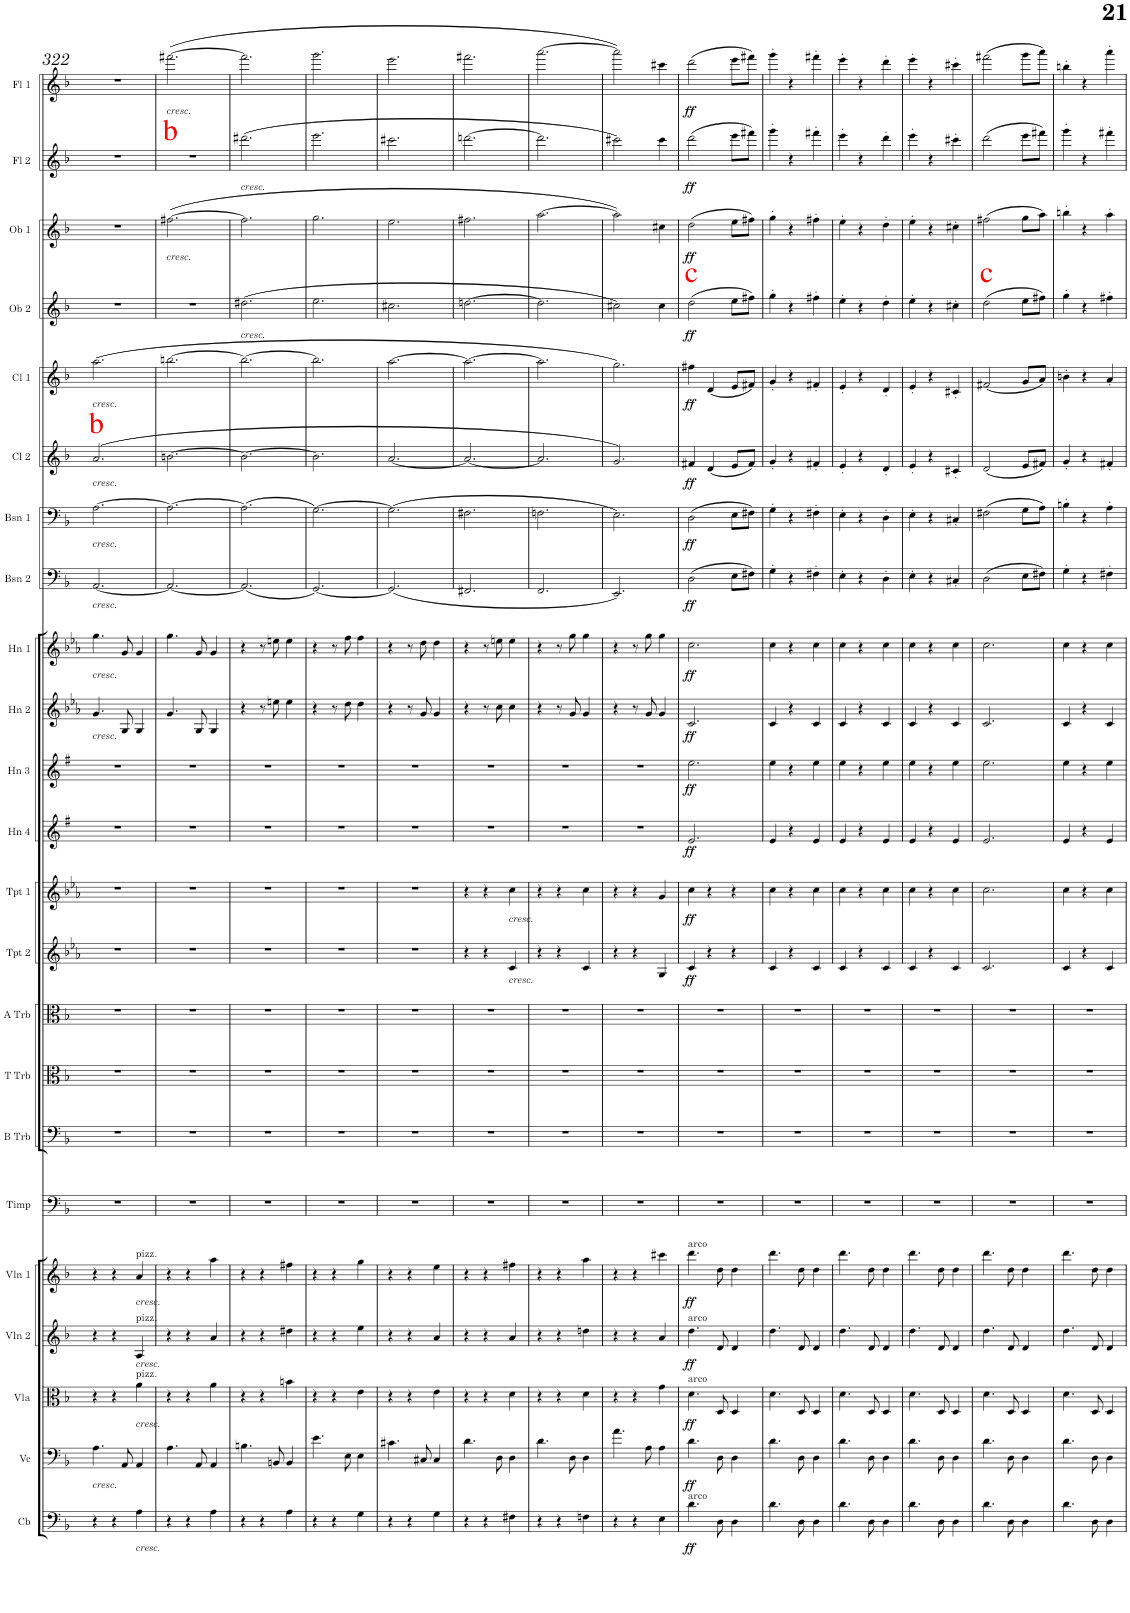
**kern	**dynam	**kern	**dynam	**kern	**dynam	**kern	**dynam	**kern	**dynam	**kern	**kern	**kern	**kern	**kern	**dynam	**kern	**dynam	**kern	**dynam	**kern	**dynam	**kern	**dynam	**kern	**dynam	**kern	**dynam	**kern	**dynam	**kern	**dynam	**kern	**text	**dynam	**kern	**dynam	**kern	**text	**dynam	**kern	**dynam	**kern	**text	**dynam
*part23	*part23	*part22	*part22	*part21	*part21	*part20	*part20	*part19	*part19	*part18	*part17	*part16	*part15	*part14	*part14	*part13	*part13	*part12	*part12	*part11	*part11	*part10	*part10	*part9	*part9	*part8	*part8	*part7	*part7	*part6	*part6	*part5	*part5	*part5	*part4	*part4	*part3	*part3	*part3	*part2	*part2	*part1	*part1	*part1
*staff23	*staff23	*staff22	*staff22	*staff21	*staff21	*staff20	*staff20	*staff19	*staff19	*staff18	*staff17	*staff16	*staff15	*staff14	*staff14	*staff13	*staff13	*staff12	*staff12	*staff11	*staff11	*staff10	*staff10	*staff9	*staff9	*staff8	*staff8	*staff7	*staff7	*staff6	*staff6	*staff5	*staff5	*staff5	*staff4	*staff4	*staff3	*staff3	*staff3	*staff2	*staff2	*staff1	*staff1	*staff1
*I"Contrabass	*	*I"Violoncello	*	*I"Viola	*	*I"Violin 2	*	*I"Violin 1	*	*I"F, F Timpani	*I"Bass Trombone	*I"Tenor Trombone	*I"Alto Trombone	*I"D Trumpet 2	*	*I"D Trumpet 1	*	*I"Bb (basso) Horn 4	*	*I"Bb (basso) Horn 3	*	*I"D Horn 2	*	*I"D Horn 1	*	*I"Bassoon 2	*	*I"Bassoon 1	*	*I"C Clarinet 2	*	*I"C Clarinet 1	*	*	*I"Oboe 2	*	*I"Oboe 1	*	*	*I"Flute 2	*	*I"Flute 1	*	*
*I'Cb	*	*I'Vc	*	*I'Vla	*	*I'Vln 2	*	*I'Vln 1	*	*I'Timp	*I'B Trb	*I'T Trb	*I'A Trb	*I'Tpt 2	*	*I'Tpt 1	*	*I'Hn 4	*	*I'Hn 3	*	*I'Hn 2	*	*I'Hn 1	*	*I'Bsn 2	*	*I'Bsn 1	*	*I'Cl 2	*	*I'Cl 1	*	*	*I'Ob 2	*	*I'Ob 1	*	*	*I'Fl 2	*	*I'Fl 1	*	*
!!LO:PB:g=z
*clefF4	*	*clefF4	*	*clefC3	*	*clefG2	*	*clefG2	*	*clefF4	*clefF4	*clefC3	*clefC3	*clefG2	*	*clefG2	*	*clefG2	*	*clefG2	*	*clefG2	*	*clefG2	*	*clefF4	*	*clefF4	*	*clefG2	*	*clefG2	*	*	*clefG2	*	*clefG2	*	*	*clefG2	*	*clefG2	*	*
*Trd7c12	*	*	*	*	*	*	*	*	*	*	*	*	*	*Trd-1c-2	*	*Trd-1c-2	*	*Trd8c14	*	*Trd8c14	*	*Trd6c10	*	*Trd6c10	*	*	*	*	*	*Trd1c2	*	*Trd1c2	*	*	*	*	*	*	*	*	*	*	*	*
*k[b-]	*	*k[b-]	*	*k[b-]	*	*k[b-]	*	*k[b-]	*	*k[b-]	*k[b-]	*k[b-]	*k[b-]	*k[b-e-a-]	*	*k[b-e-a-]	*	*k[f#]	*	*k[f#]	*	*k[b-e-a-]	*	*k[b-e-a-]	*	*k[b-]	*	*k[b-]	*	*k[b-]	*	*k[b-]	*	*	*k[b-]	*	*k[b-]	*	*	*k[b-]	*	*k[b-]	*	*
*M3/4	*	*M3/4	*	*M3/4	*	*M3/4	*	*M3/4	*	*M3/4	*M3/4	*M3/4	*M3/4	*M3/4	*	*M3/4	*	*M3/4	*	*M3/4	*	*M3/4	*	*M3/4	*	*M3/4	*	*M3/4	*	*M3/4	*	*M3/4	*	*	*M3/4	*	*M3/4	*	*	*M3/4	*	*M3/4	*	*
=322	=322	=322	=322	=322	=322	=322	=322	=322	=322	=322	=322	=322	=322	=322	=322	=322	=322	=322	=322	=322	=322	=322	=322	=322	=322	=322	=322	=322	=322	=322	=322	=322	=322	=322	=322	=322	=322	=322	=322	=322	=322	=322	=322	=322
!	!	!	!	!	!	!	!	!	!	!	!	!	!	!	!	!	!	!	!	!	!	!	!	!	!	!	!	!	!	!	!	!LO:TX:b:i:t=cresc.	!	!	!	!	!	!	!	!	!	!	!	!
!	!	!	!	!	!	!	!	!	!	!	!	!	!	!	!	!	!	!	!	!	!	!	!	!	!	!	!	!	!	!LO:TX:b:i:t=cresc.	!	!	!	!	!	!	!	!	!	!	!	!	!	!
!	!	!	!	!	!	!	!	!	!	!	!	!	!	!	!	!	!	!	!	!	!	!	!	!	!	!	!	!LO:TX:b:i:t=cresc.	!	!	!	!	!	!	!	!	!	!	!	!	!	!	!	!
!	!	!	!	!	!	!	!	!	!	!	!	!	!	!	!	!	!	!	!	!	!	!	!	!	!	!LO:TX:b:i:t=cresc.	!	!	!	!	!	!	!	!	!	!	!	!	!	!	!	!	!	!
!	!	!	!	!	!	!	!	!	!	!	!	!	!	!	!	!	!	!	!	!	!	!	!	!LO:TX:b:i:t=cresc.	!	!	!	!	!	!	!	!	!	!	!	!	!	!	!	!	!	!	!	!
!	!	!	!	!	!	!	!	!	!	!	!	!	!	!	!	!	!	!	!	!	!	!LO:TX:b:i:t=cresc.	!	!	!	!	!	!	!	!	!	!	!	!	!	!	!	!	!	!	!	!	!	!
!	!	!LO:TX:b:i:t=cresc.	!	!	!	!	!	!	!	!	!	!	!	!	!	!	!	!	!	!	!	!	!	!	!	!	!	!	!	!	!	!	!	!	!	!	!	!	!	!	!	!	!	!
!	!	!	!	!	!	!	!	!	!	!	!	!	!	!	!	!	!	!	!	!	!	!	!	!	!	!	!	!	!	!	!	!	!LO:LY:b:color=#FF0000	!	!	!	!	!	!	!	!	!	!	!
4r	.	4.A\	.	4r	.	4r	.	4r	.	2.r	2.r	2.r	2.r	2.r	.	2.r	.	2.r	.	2.r	.	4.g/	.	4.gg\	.	[2.AA/	.	[2.A\	.	(2.a/	.	(2.aa\	b	.	2.r	.	2.r	.	.	2.r	.	2.r	.	.
4r	.	.	.	4r	.	4r	.	4r	.	.	.	.	.	.	.	.	.	.	.	.	.	.	.	.	.	.	.	.	.	.	.	.	.	.	.	.	.	.	.	.	.	.	.	.
.	.	8AA/	.	.	.	.	.	.	.	.	.	.	.	.	.	.	.	.	.	.	.	8G/	.	8g/	.	.	.	.	.	.	.	.	.	.	.	.	.	.	.	.	.	.	.	.
!	!	!	!	!	!	!	!	!LO:TX:a:t=pizz.	!	!	!	!	!	!	!	!	!	!	!	!	!	!	!	!	!	!	!	!	!	!	!	!	!	!	!	!	!	!	!	!	!	!	!	!
!	!	!	!	!	!	!	!	!LO:TX:b:i:t=cresc.	!	!	!	!	!	!	!	!	!	!	!	!	!	!	!	!	!	!	!	!	!	!	!	!	!	!	!	!	!	!	!	!	!	!	!	!
!	!	!	!	!	!	!LO:TX:a:t=pizz.	!	!	!	!	!	!	!	!	!	!	!	!	!	!	!	!	!	!	!	!	!	!	!	!	!	!	!	!	!	!	!	!	!	!	!	!	!	!
!	!	!	!	!	!	!LO:TX:b:i:t=cresc.	!	!	!	!	!	!	!	!	!	!	!	!	!	!	!	!	!	!	!	!	!	!	!	!	!	!	!	!	!	!	!	!	!	!	!	!	!	!
!	!	!	!	!LO:TX:a:t=pizz.	!	!	!	!	!	!	!	!	!	!	!	!	!	!	!	!	!	!	!	!	!	!	!	!	!	!	!	!	!	!	!	!	!	!	!	!	!	!	!	!
!	!	!	!	!LO:TX:b:i:t=cresc.	!	!	!	!	!	!	!	!	!	!	!	!	!	!	!	!	!	!	!	!	!	!	!	!	!	!	!	!	!	!	!	!	!	!	!	!	!	!	!	!
!LO:TX:b:i:t=cresc.	!	!	!	!	!	!	!	!	!	!	!	!	!	!	!	!	!	!	!	!	!	!	!	!	!	!	!	!	!	!	!	!	!	!	!	!	!	!	!	!	!	!	!	!
4A\	.	4AA/	.	4a\	.	4A/	.	4a/	.	.	.	.	.	.	.	.	.	.	.	.	.	4G/	.	4g/	.	.	.	.	.	.	.	.	.	.	.	.	.	.	.	.	.	.	.	.
=323	=323	=323	=323	=323	=323	=323	=323	=323	=323	=323	=323	=323	=323	=323	=323	=323	=323	=323	=323	=323	=323	=323	=323	=323	=323	=323	=323	=323	=323	=323	=323	=323	=323	=323	=323	=323	=323	=323	=323	=323	=323	=323	=323	=323
!	!	!	!	!	!	!	!	!	!	!	!	!	!	!	!	!	!	!	!	!	!	!	!	!	!	!	!	!	!	!	!	!	!	!	!	!	!	!	!	!	!	!LO:TX:b:i:t=cresc.	!	!
!	!	!	!	!	!	!	!	!	!	!	!	!	!	!	!	!	!	!	!	!	!	!	!	!	!	!	!	!	!	!	!	!	!	!	!	!	!LO:TX:b:i:t=cresc.	!	!	!	!	!	!	!
!	!	!	!	!	!	!	!	!	!	!	!	!	!	!	!	!	!	!	!	!	!	!	!	!	!	!	!	!	!	!	!	!	!	!	!	!	!	!	!	!	!	!	!LO:LY:b:color=#FF0000	!
4r	.	4.A\	.	4r	.	4r	.	4r	.	2.r	2.r	2.r	2.r	2.r	.	2.r	.	2.r	.	2.r	.	4.g/	.	4.gg\	.	2.AA/_	.	2.A\_	.	[2.bn\	.	[2.bbn\	.	.	2.r	.	([2.ff#X\	.	.	2.r	.	([2.fff#X\	b	.
4r	.	.	.	4r	.	4r	.	4r	.	.	.	.	.	.	.	.	.	.	.	.	.	.	.	.	.	.	.	.	.	.	.	.	.	.	.	.	.	.	.	.	.	.	.	.
.	.	8AA/	.	.	.	.	.	.	.	.	.	.	.	.	.	.	.	.	.	.	.	8G/	.	8g/	.	.	.	.	.	.	.	.	.	.	.	.	.	.	.	.	.	.	.	.
4A\	.	4AA/	.	4a\	.	4a/	.	4aa\	.	.	.	.	.	.	.	.	.	.	.	.	.	4G/	.	4g/	.	.	.	.	.	.	.	.	.	.	.	.	.	.	.	.	.	.	.	.
=324	=324	=324	=324	=324	=324	=324	=324	=324	=324	=324	=324	=324	=324	=324	=324	=324	=324	=324	=324	=324	=324	=324	=324	=324	=324	=324	=324	=324	=324	=324	=324	=324	=324	=324	=324	=324	=324	=324	=324	=324	=324	=324	=324	=324
!	!	!	!	!	!	!	!	!	!	!	!	!	!	!	!	!	!	!	!	!	!	!	!	!	!	!	!	!	!	!	!	!	!	!	!	!	!	!	!	!LO:TX:b:i:t=cresc.	!	!	!	!
!	!	!	!	!	!	!	!	!	!	!	!	!	!	!	!	!	!	!	!	!	!	!	!	!	!	!	!	!	!	!	!	!	!	!	!LO:TX:b:i:t=cresc.	!	!	!	!	!	!	!	!	!
4r	.	4.Bn\	.	4r	.	4r	.	4r	.	2.r	2.r	2.r	2.r	2.r	.	2.r	.	2.r	.	2.r	.	4r	.	4r	.	(2.AA/]	.	(2.A\]	.	2.b\_	.	2.bb\_	.	.	(2.dd#X\	.	2.ff#\]	.	.	(2.ddd#X\	.	2.fff#\]	.	.
4r	.	.	.	4r	.	4r	.	4r	.	.	.	.	.	.	.	.	.	.	.	.	.	8r	.	8r	.	.	.	.	.	.	.	.	.	.	.	.	.	.	.	.	.	.	.	.
.	.	8BBn/	.	.	.	.	.	.	.	.	.	.	.	.	.	.	.	.	.	.	.	8een\	.	8een\	.	.	.	.	.	.	.	.	.	.	.	.	.	.	.	.	.	.	.	.
4A\	.	4BB/	.	4bn\	.	4dd#X\	.	4ff#X\	.	.	.	.	.	.	.	.	.	.	.	.	.	4ee\	.	4ee\	.	.	.	.	.	.	.	.	.	.	.	.	.	.	.	.	.	.	.	.
=325	=325	=325	=325	=325	=325	=325	=325	=325	=325	=325	=325	=325	=325	=325	=325	=325	=325	=325	=325	=325	=325	=325	=325	=325	=325	=325	=325	=325	=325	=325	=325	=325	=325	=325	=325	=325	=325	=325	=325	=325	=325	=325	=325	=325
4r	.	4.e\	.	4r	.	4r	.	4r	.	2.r	2.r	2.r	2.r	2.r	.	2.r	.	2.r	.	2.r	.	4r	.	4r	.	[2.GG/)	.	[2.G\)	.	2.b\]	.	2.bb\]	.	.	2.ee\	.	2.gg\	.	.	2.eee\	.	2.ggg\	.	.
4r	.	.	.	4r	.	4r	.	4r	.	.	.	.	.	.	.	.	.	.	.	.	.	8r	.	8r	.	.	.	.	.	.	.	.	.	.	.	.	.	.	.	.	.	.	.	.
.	.	8E\	.	.	.	.	.	.	.	.	.	.	.	.	.	.	.	.	.	.	.	8dd\	.	8ff\	.	.	.	.	.	.	.	.	.	.	.	.	.	.	.	.	.	.	.	.
4G\	.	4E\	.	4e\	.	4ee\	.	4gg\	.	.	.	.	.	.	.	.	.	.	.	.	.	4dd\	.	4ff\	.	.	.	.	.	.	.	.	.	.	.	.	.	.	.	.	.	.	.	.
=326	=326	=326	=326	=326	=326	=326	=326	=326	=326	=326	=326	=326	=326	=326	=326	=326	=326	=326	=326	=326	=326	=326	=326	=326	=326	=326	=326	=326	=326	=326	=326	=326	=326	=326	=326	=326	=326	=326	=326	=326	=326	=326	=326	=326
4r	.	4.c#X\	.	4r	.	4r	.	4r	.	2.r	2.r	2.r	2.r	2.r	.	2.r	.	2.r	.	2.r	.	4r	.	4r	.	(2.GG/]	.	(2.G\]	.	[2.a/	.	[2.aa\	.	.	2.cc#X\	.	2.ee\	.	.	2.ccc#X\	.	2.eee\	.	.
4r	.	.	.	4r	.	4r	.	4r	.	.	.	.	.	.	.	.	.	.	.	.	.	8r	.	8r	.	.	.	.	.	.	.	.	.	.	.	.	.	.	.	.	.	.	.	.
.	.	8C#X/	.	.	.	.	.	.	.	.	.	.	.	.	.	.	.	.	.	.	.	8g/	.	8dd\	.	.	.	.	.	.	.	.	.	.	.	.	.	.	.	.	.	.	.	.
4G\	.	4C#/	.	4e\	.	4a/	.	4ee\	.	.	.	.	.	.	.	.	.	.	.	.	.	4g/	.	4dd\	.	.	.	.	.	.	.	.	.	.	.	.	.	.	.	.	.	.	.	.
=327	=327	=327	=327	=327	=327	=327	=327	=327	=327	=327	=327	=327	=327	=327	=327	=327	=327	=327	=327	=327	=327	=327	=327	=327	=327	=327	=327	=327	=327	=327	=327	=327	=327	=327	=327	=327	=327	=327	=327	=327	=327	=327	=327	=327
4r	.	4.d\	.	4r	.	4r	.	4r	.	2.r	2.r	2.r	2.r	4r	.	4r	.	2.r	.	2.r	.	4r	.	4r	.	2.FF#X/	.	2.F#X\	.	2.a/_	.	2.aa\_	.	.	[2.ddn\	.	2.ff#X\	.	.	[2.dddn\	.	2.fff#X\	.	.
4r	.	.	.	4r	.	4r	.	4r	.	.	.	.	.	4r	.	4r	.	.	.	.	.	8r	.	8r	.	.	.	.	.	.	.	.	.	.	.	.	.	.	.	.	.	.	.	.
.	.	8D\	.	.	.	.	.	.	.	.	.	.	.	.	.	.	.	.	.	.	.	8cc\	.	8een\	.	.	.	.	.	.	.	.	.	.	.	.	.	.	.	.	.	.	.	.
!	!	!	!	!	!	!	!	!	!	!	!	!	!	!	!	!LO:TX:b:i:t=cresc.	!	!	!	!	!	!	!	!	!	!	!	!	!	!	!	!	!	!	!	!	!	!	!	!	!	!	!	!
!	!	!	!	!	!	!	!	!	!	!	!	!	!	!LO:TX:b:i:t=cresc.	!	!	!	!	!	!	!	!	!	!	!	!	!	!	!	!	!	!	!	!	!	!	!	!	!	!	!	!	!	!
4F#X\	.	4D\	.	4d\	.	4a/	.	4ff#X\	.	.	.	.	.	4c/	.	4cc\	.	.	.	.	.	4cc\	.	4ee\	.	.	.	.	.	.	.	.	.	.	.	.	.	.	.	.	.	.	.	.
=328	=328	=328	=328	=328	=328	=328	=328	=328	=328	=328	=328	=328	=328	=328	=328	=328	=328	=328	=328	=328	=328	=328	=328	=328	=328	=328	=328	=328	=328	=328	=328	=328	=328	=328	=328	=328	=328	=328	=328	=328	=328	=328	=328	=328
4r	.	4.d\	.	4r	.	4r	.	4r	.	2.r	2.r	2.r	2.r	4r	.	4r	.	2.r	.	2.r	.	4r	.	4r	.	2.FF/	.	2.Fn\	.	2.a/]	.	2.aa\]	.	.	2.dd\]	.	[2.aa\	.	.	2.ddd\]	.	[2.aaa\	.	.
4r	.	.	.	4r	.	4r	.	4r	.	.	.	.	.	4r	.	4r	.	.	.	.	.	8r	.	8r	.	.	.	.	.	.	.	.	.	.	.	.	.	.	.	.	.	.	.	.
.	.	8D\	.	.	.	.	.	.	.	.	.	.	.	.	.	.	.	.	.	.	.	8g/	.	8gg\	.	.	.	.	.	.	.	.	.	.	.	.	.	.	.	.	.	.	.	.
4Fn\	.	4D\	.	4d\	.	4ddn\	.	4aa\	.	.	.	.	.	4c/	.	4cc\	.	.	.	.	.	4g/	.	4gg\	.	.	.	.	.	.	.	.	.	.	.	.	.	.	.	.	.	.	.	.
=329	=329	=329	=329	=329	=329	=329	=329	=329	=329	=329	=329	=329	=329	=329	=329	=329	=329	=329	=329	=329	=329	=329	=329	=329	=329	=329	=329	=329	=329	=329	=329	=329	=329	=329	=329	=329	=329	=329	=329	=329	=329	=329	=329	=329
4r	.	4.a\	.	4r	.	4r	.	4r	.	2.r	2.r	2.r	2.r	4r	.	4r	.	2.r	.	2.r	.	4r	.	4r	.	2.EE/)	.	2.E\)	.	2.g/)	.	2.gg\)	.	.	2cc#X\)	.	2aa\])	.	.	2ccc#X\)	.	2aaa\])	.	.
4r	.	.	.	4r	.	4r	.	4r	.	.	.	.	.	4r	.	4r	.	.	.	.	.	8r	.	8r	.	.	.	.	.	.	.	.	.	.	.	.	.	.	.	.	.	.	.	.
.	.	8A\	.	.	.	.	.	.	.	.	.	.	.	.	.	.	.	.	.	.	.	8g/	.	8gg\	.	.	.	.	.	.	.	.	.	.	.	.	.	.	.	.	.	.	.	.
4E\	.	4A\	.	4g\	.	4a/	.	4ccc#X\	.	.	.	.	.	4G/	.	4g/	.	.	.	.	.	4g/	.	4gg\	.	.	.	.	.	.	.	.	.	.	4cc#\	.	4cc#X\	.	.	4ccc#\	.	4ccc#X\	.	.
=330	=330	=330	=330	=330	=330	=330	=330	=330	=330	=330	=330	=330	=330	=330	=330	=330	=330	=330	=330	=330	=330	=330	=330	=330	=330	=330	=330	=330	=330	=330	=330	=330	=330	=330	=330	=330	=330	=330	=330	=330	=330	=330	=330	=330
!	!	!	!	!	!	!	!	!LO:TX:a:t=arco	!	!	!	!	!	!	!	!	!	!	!	!	!	!	!	!	!	!	!	!	!	!	!	!	!	!	!	!	!	!	!	!	!	!	!	!
!	!	!	!	!	!	!LO:TX:a:t=arco	!	!	!	!	!	!	!	!	!	!	!	!	!	!	!	!	!	!	!	!	!	!	!	!	!	!	!	!	!	!	!	!	!	!	!	!	!	!
!	!	!	!	!LO:TX:a:t=arco	!	!	!	!	!	!	!	!	!	!	!	!	!	!	!	!	!	!	!	!	!	!	!	!	!	!	!	!	!	!	!	!	!	!	!	!	!	!	!	!
!LO:TX:a:t=arco	!	!	!	!	!	!	!	!	!	!	!	!	!	!	!	!	!	!	!	!	!	!	!	!	!	!	!	!	!	!	!	!	!	!	!	!	!	!	!	!	!	!	!	!
!	!LO:DY:b	!	!LO:DY:b	!	!LO:DY:b	!	!LO:DY:b	!	!LO:DY:b	!	!	!	!	!	!LO:DY:b	!	!LO:DY:b	!	!LO:DY:b	!	!LO:DY:b	!	!LO:DY:b	!	!LO:DY:b	!	!LO:DY:b	!	!LO:DY:b	!	!LO:DY:b	!	!	!LO:DY:b	!	!LO:DY:b	!	!LO:LY:b:color=#FF0000	!LO:DY:b	!	!LO:DY:b	!	!	!LO:DY:b
4.d\	ff	4.d\	ff	4.d\	ff	4.dd\	ff	4.ddd\	ff	2.r	2.r	2.r	2.r	4c/	ff	4cc\	ff	2.e/	ff	2.ee\	ff	2.c/	ff	2.cc\	ff	(2D\	ff	(2D\	ff	4f#X/	ff	4ff#X\	.	ff	(2dd\	ff	(2dd\	c	ff	(2ddd\	ff	(2ddd\	.	ff
.	.	.	.	.	.	.	.	.	.	.	.	.	.	4r	.	4r	.	.	.	.	.	.	.	.	.	.	.	.	.	(4d/	.	(4d/	.	.	.	.	.	.	.	.	.	.	.	.
8D\	.	8D\	.	8D/	.	8d/	.	8dd\	.	.	.	.	.	.	.	.	.	.	.	.	.	.	.	.	.	.	.	.	.	.	.	.	.	.	.	.	.	.	.	.	.	.	.	.
4D\	.	4D\	.	4D/	.	4d/	.	4dd\	.	.	.	.	.	4r	.	4r	.	.	.	.	.	.	.	.	.	8E\L	.	8E\L	.	8e/L	.	8e/L	.	.	8ee\L	.	8ee\L	.	.	8eee\L	.	8eee\L	.	.
.	.	.	.	.	.	.	.	.	.	.	.	.	.	.	.	.	.	.	.	.	.	.	.	.	.	8F#X\J)	.	8F#X\J)	.	8f#/J)	.	8f#X/J)	.	.	8ff#X\J)	.	8ff#X\J)	.	.	8fff#X\J)	.	8fff#X\J)	.	.
=331	=331	=331	=331	=331	=331	=331	=331	=331	=331	=331	=331	=331	=331	=331	=331	=331	=331	=331	=331	=331	=331	=331	=331	=331	=331	=331	=331	=331	=331	=331	=331	=331	=331	=331	=331	=331	=331	=331	=331	=331	=331	=331	=331	=331
4.d\	.	4.d\	.	4.d\	.	4.dd\	.	4.ddd\	.	2.r	2.r	2.r	2.r	4c/	.	4cc\	.	4e/	.	4ee\	.	4c/	.	4cc\	.	4G'\	.	4G'\	.	4g'/	.	4g'/	.	.	4gg'\	.	4gg'\	.	.	4ggg'\	.	4ggg'\	.	.
.	.	.	.	.	.	.	.	.	.	.	.	.	.	4r	.	4r	.	4r	.	4r	.	4r	.	4r	.	4r	.	4r	.	4r	.	4r	.	.	4r	.	4r	.	.	4r	.	4r	.	.
8D\	.	8D\	.	8D/	.	8d/	.	8dd\	.	.	.	.	.	.	.	.	.	.	.	.	.	.	.	.	.	.	.	.	.	.	.	.	.	.	.	.	.	.	.	.	.	.	.	.
4D\	.	4D\	.	4D/	.	4d/	.	4dd\	.	.	.	.	.	4c/	.	4cc\	.	4e/	.	4ee\	.	4c/	.	4cc\	.	4F#X'\	.	4F#X'\	.	4f#X'/	.	4f#X'/	.	.	4ff#X'\	.	4ff#X'\	.	.	4fff#X'\	.	4fff#X'\	.	.
=332	=332	=332	=332	=332	=332	=332	=332	=332	=332	=332	=332	=332	=332	=332	=332	=332	=332	=332	=332	=332	=332	=332	=332	=332	=332	=332	=332	=332	=332	=332	=332	=332	=332	=332	=332	=332	=332	=332	=332	=332	=332	=332	=332	=332
4.d\	.	4.d\	.	4.d\	.	4.dd\	.	4.ddd\	.	2.r	2.r	2.r	2.r	4c/	.	4cc\	.	4e/	.	4ee\	.	4c/	.	4cc\	.	4E'\	.	4E'\	.	4e'/	.	4e'/	.	.	4ee'\	.	4ee'\	.	.	4eee'\	.	4eee'\	.	.
.	.	.	.	.	.	.	.	.	.	.	.	.	.	4r	.	4r	.	4r	.	4r	.	4r	.	4r	.	4r	.	4r	.	4r	.	4r	.	.	4r	.	4r	.	.	4r	.	4r	.	.
8D\	.	8D\	.	8D/	.	8d/	.	8dd\	.	.	.	.	.	.	.	.	.	.	.	.	.	.	.	.	.	.	.	.	.	.	.	.	.	.	.	.	.	.	.	.	.	.	.	.
4D\	.	4D\	.	4D/	.	4d/	.	4dd\	.	.	.	.	.	4c/	.	4cc\	.	4e/	.	4ee\	.	4c/	.	4cc\	.	4D'\	.	4D'\	.	4d'/	.	4d'/	.	.	4dd'\	.	4dd'\	.	.	4ddd'\	.	4ddd'\	.	.
=333	=333	=333	=333	=333	=333	=333	=333	=333	=333	=333	=333	=333	=333	=333	=333	=333	=333	=333	=333	=333	=333	=333	=333	=333	=333	=333	=333	=333	=333	=333	=333	=333	=333	=333	=333	=333	=333	=333	=333	=333	=333	=333	=333	=333
4.d\	.	4.d\	.	4.d\	.	4.dd\	.	4.ddd\	.	2.r	2.r	2.r	2.r	4c/	.	4cc\	.	4e/	.	4ee\	.	4c/	.	4cc\	.	4E'\	.	4E'\	.	4e'/	.	4e'/	.	.	4ee'\	.	4ee'\	.	.	4eee'\	.	4eee'\	.	.
.	.	.	.	.	.	.	.	.	.	.	.	.	.	4r	.	4r	.	4r	.	4r	.	4r	.	4r	.	4r	.	4r	.	4r	.	4r	.	.	4r	.	4r	.	.	4r	.	4r	.	.
8D\	.	8D\	.	8D/	.	8d/	.	8dd\	.	.	.	.	.	.	.	.	.	.	.	.	.	.	.	.	.	.	.	.	.	.	.	.	.	.	.	.	.	.	.	.	.	.	.	.
4D\	.	4D\	.	4D/	.	4d/	.	4dd\	.	.	.	.	.	4c/	.	4cc\	.	4e/	.	4ee\	.	4c/	.	4cc\	.	4C#X'/	.	4C#X'/	.	4c#X'/	.	4c#X'/	.	.	4cc#X'\	.	4cc#X'\	.	.	4ccc#X'\	.	4ccc#X'\	.	.
=334	=334	=334	=334	=334	=334	=334	=334	=334	=334	=334	=334	=334	=334	=334	=334	=334	=334	=334	=334	=334	=334	=334	=334	=334	=334	=334	=334	=334	=334	=334	=334	=334	=334	=334	=334	=334	=334	=334	=334	=334	=334	=334	=334	=334
!	!	!	!	!	!	!	!	!	!	!	!	!	!	!	!	!	!	!	!	!	!	!	!	!	!	!	!	!	!	!	!	!	!	!	!	!	!	!LO:LY:b:color=#FF0000	!	!	!	!	!	!
4.d\	.	4.d\	.	4.d\	.	4.dd\	.	4.ddd\	.	2.r	2.r	2.r	2.r	2.c/	.	2.cc\	.	2.e/	.	2.ee\	.	2.c/	.	2.cc\	.	(2D\	.	(2F#X\	.	(2d/	.	(2f#X/	.	.	(2dd\	.	(2ff#X\	c	.	(2ddd\	.	(2fff#X\	.	.
8D\	.	8D\	.	8D/	.	8d/	.	8dd\	.	.	.	.	.	.	.	.	.	.	.	.	.	.	.	.	.	.	.	.	.	.	.	.	.	.	.	.	.	.	.	.	.	.	.	.
4D\	.	4D\	.	4D/	.	4d/	.	4dd\	.	.	.	.	.	.	.	.	.	.	.	.	.	.	.	.	.	8E\L	.	8G\L	.	8e/L	.	8g/L	.	.	8ee\L	.	8gg\L	.	.	8eee\L	.	8ggg\L	.	.
.	.	.	.	.	.	.	.	.	.	.	.	.	.	.	.	.	.	.	.	.	.	.	.	.	.	8F#X\J)	.	8A\J)	.	8f#X/J)	.	8a/J)	.	.	8ff#X\J)	.	8aa\J)	.	.	8fff#X\J)	.	8aaa\J)	.	.
=335	=335	=335	=335	=335	=335	=335	=335	=335	=335	=335	=335	=335	=335	=335	=335	=335	=335	=335	=335	=335	=335	=335	=335	=335	=335	=335	=335	=335	=335	=335	=335	=335	=335	=335	=335	=335	=335	=335	=335	=335	=335	=335	=335	=335
4.d\	.	4.d\	.	4.d\	.	4.dd\	.	4.ddd\	.	2.r	2.r	2.r	2.r	4c/	.	4cc\	.	4e/	.	4ee\	.	4c/	.	4cc\	.	4G'\	.	4Bn'\	.	4g'/	.	4bn'\	.	.	4gg'\	.	4bbn'\	.	.	4ggg'\	.	4bbn'\	.	.
.	.	.	.	.	.	.	.	.	.	.	.	.	.	4r	.	4r	.	4r	.	4r	.	4r	.	4r	.	4r	.	4r	.	4r	.	4r	.	.	4r	.	4r	.	.	4r	.	4r	.	.
8D\	.	8D\	.	8D/	.	8d/	.	8dd\	.	.	.	.	.	.	.	.	.	.	.	.	.	.	.	.	.	.	.	.	.	.	.	.	.	.	.	.	.	.	.	.	.	.	.	.
4D\	.	4D\	.	4D/	.	4d/	.	4dd\	.	.	.	.	.	4c/	.	4cc\	.	4e/	.	4ee\	.	4c/	.	4cc\	.	4F#X'\	.	4A'\	.	4f#X'/	.	4a'/	.	.	4ff#X'\	.	4aa'\	.	.	4fff#X'\	.	4aaa'\	.	.
=	=	=	=	=	=	=	=	=	=	=	=	=	=	=	=	=	=	=	=	=	=	=	=	=	=	=	=	=	=	=	=	=	=	=	=	=	=	=	=	=	=	=	=	=
*-	*-	*-	*-	*-	*-	*-	*-	*-	*-	*-	*-	*-	*-	*-	*-	*-	*-	*-	*-	*-	*-	*-	*-	*-	*-	*-	*-	*-	*-	*-	*-	*-	*-	*-	*-	*-	*-	*-	*-	*-	*-	*-	*-	*-
